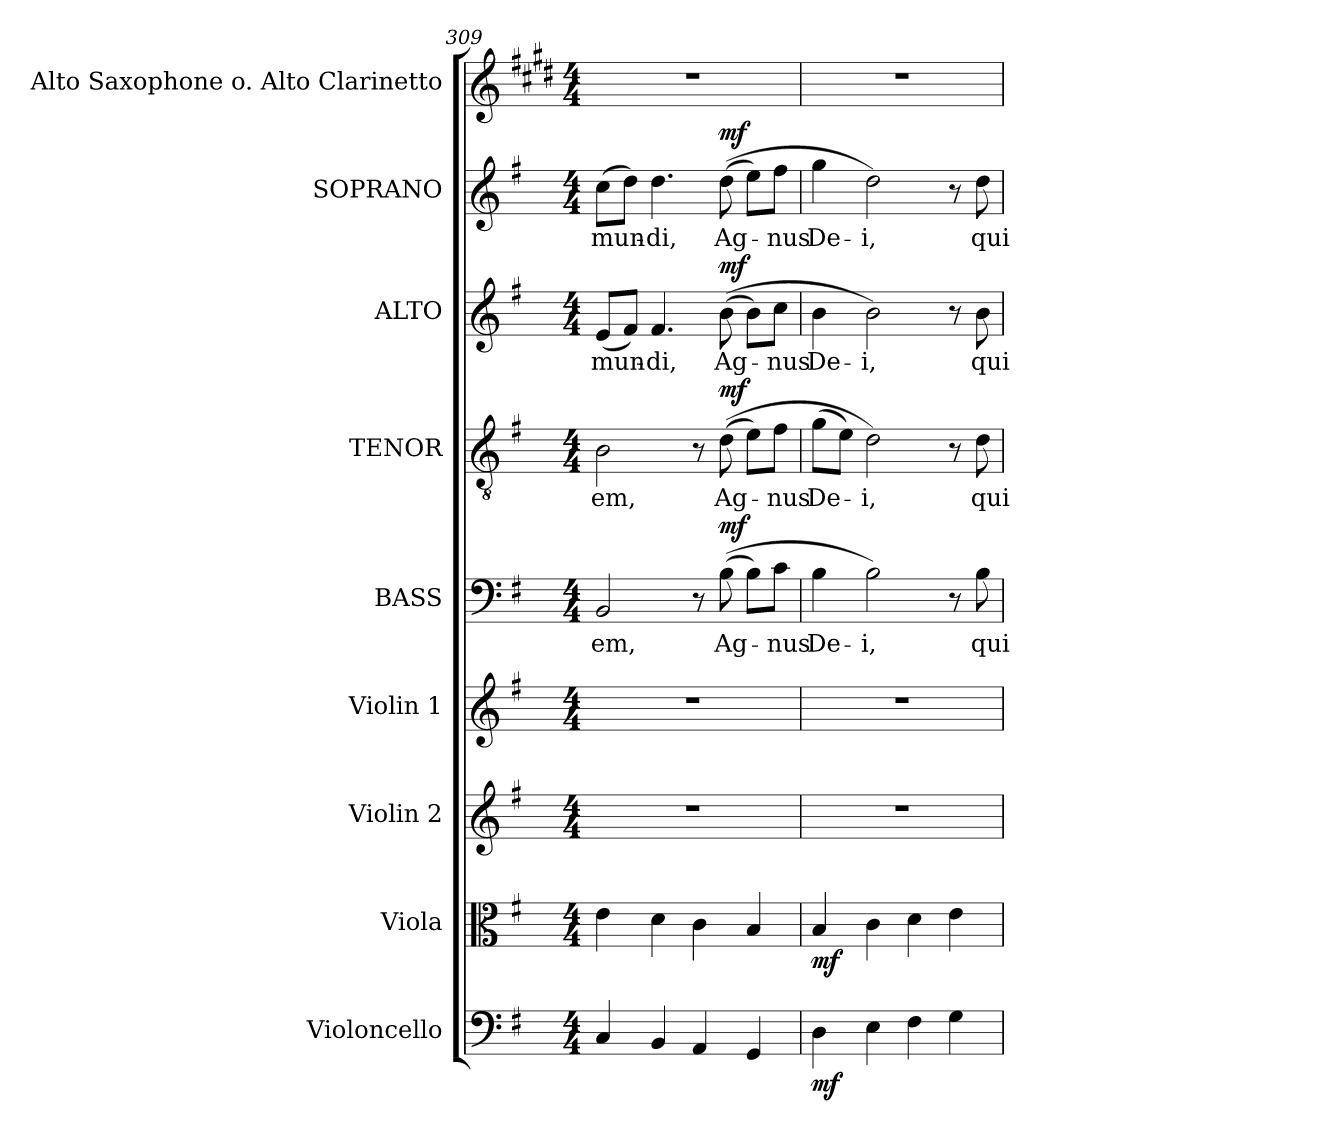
**kern	**dynam	**kern	**dynam	**kern	**kern	**kern	**text	**dynam	**kern	**text	**dynam	**kern	**text	**dynam	**kern	**text	**dynam	**kern
*part9	*part9	*part8	*part8	*part7	*part6	*part5	*part5	*part5	*part4	*part4	*part4	*part3	*part3	*part3	*part2	*part2	*part2	*part1
*staff9	*staff9	*staff8	*staff8	*staff7	*staff6	*staff5	*staff5	*staff5	*staff4	*staff4	*staff4	*staff3	*staff3	*staff3	*staff2	*staff2	*staff2	*staff1
*I"Violoncello	*	*I"Viola	*	*I"Violin 2	*I"Violin 1	*I"BASS	*	*	*I"TENOR	*	*	*I"ALTO	*	*	*I"SOPRANO	*	*	*I"Alto Saxophone o. Alto Clarinetto
*I'Vc.	*	*I'Vla.	*	*I'Vln. 2	*I'Vln. 1	*I'B.	*	*	*I'T.	*	*	*I'A.	*	*	*I'S.	*	*	*I'Alto Sax. o. Alto Clar.
*clefF4	*	*clefC3	*	*clefG2	*clefG2	*clefF4	*	*	*clefGv2	*	*	*clefG2	*	*	*clefG2	*	*	*clefG2
*	*	*	*	*	*	*	*	*	*ITrd7c12	*	*	*	*	*	*	*	*	*ITrd5c9
*k[f#]	*	*k[f#]	*	*k[f#]	*k[f#]	*k[f#]	*	*	*k[f#]	*	*	*k[f#]	*	*	*k[f#]	*	*	*k[f#]
*G:	*	*G:	*	*G:	*G:	*G:	*	*	*G:	*	*	*G:	*	*	*G:	*	*	*G:
*M4/4	*	*M4/4	*	*M4/4	*M4/4	*M4/4	*	*	*M4/4	*	*	*M4/4	*	*	*M4/4	*	*	*M4/4
=309	=309	=309	=309	=309	=309	=309	=309	=309	=309	=309	=309	=309	=309	=309	=309	=309	=309	=309
!	!	!	!	!	!	!	!LO:LY:b:color=#000000	!	!	!	!	!	!	!	!	!	!	!
!	!	!	!	!	!	!	!	!	!	!LO:LY:b:color=#000000	!	!	!	!	!	!	!	!
!	!	!	!	!	!	!	!	!	!	!	!	!	!LO:LY:b:color=#000000	!	!	!	!	!
!	!	!	!	!	!	!	!	!	!	!	!	!	!	!	!	!LO:LY:b:color=#000000	!	!
4Ci/	.	4ei\	.	1r	1r	2BBi/	-em,	.	2BBi\	-em,	.	(8ei/L	mun-	.	(8cci\L	mun-	.	1r
.	.	.	.	.	.	.	.	.	.	.	.	8f#i/J)	.	.	8ddi\J)	.	.	.
!	!	!	!	!	!	!	!	!	!	!	!	!	!LO:LY:b:color=#000000	!	!	!	!	!
!	!	!	!	!	!	!	!	!	!	!	!	!	!	!	!	!LO:LY:b:color=#000000	!	!
4BBi/	.	4di\	.	.	.	.	.	.	.	.	.	4.f#i/	-di,	.	4.ddi\	-di,	.	.
4AAi/	.	4ci\	.	.	.	8r	.	.	8r	.	.	.	.	.	.	.	.	.
!	!	!	!	!	!	!	!LO:LY:b:color=#000000	!	!	!	!	!	!	!	!	!	!	!
!	!	!	!	!	!	!	!	!	!	!LO:LY:b:color=#000000	!	!	!	!	!	!	!	!
!	!	!	!	!	!	!	!	!	!	!	!	!	!LO:LY:b:color=#000000	!	!	!	!	!
!	!	!	!	!	!	!	!	!	!	!	!	!	!	!	!	!LO:LY:b:color=#000000	!	!
.	.	.	.	.	.	((8Bi\	Ag-	mf	((8Di\	Ag-	mf	((8bi\	Ag-	mf	((8ddi\	Ag-	mf	.
4GGi/	.	4Bi/	.	.	.	8Bi\L)	.	.	8Ei\L)	.	.	8bi\L)	.	.	8eei\L)	.	.	.
!	!	!	!	!	!	!	!LO:LY:b:color=#000000	!	!	!	!	!	!	!	!	!	!	!
!	!	!	!	!	!	!	!	!	!	!LO:LY:b:color=#000000	!	!	!	!	!	!	!	!
!	!	!	!	!	!	!	!	!	!	!	!	!	!LO:LY:b:color=#000000	!	!	!	!	!
!	!	!	!	!	!	!	!	!	!	!	!	!	!	!	!	!LO:LY:b:color=#000000	!	!
.	.	.	.	.	.	8ci\J	-nus	.	8F#i\J	-nus	.	8cci\J	-nus	.	8ff#i\J	-nus	.	.
=310	=310	=310	=310	=310	=310	=310	=310	=310	=310	=310	=310	=310	=310	=310	=310	=310	=310	=310
!	!	!	!	!	!	!	!LO:LY:b:color=#000000	!	!	!	!	!	!	!	!	!	!	!
!	!	!	!	!	!	!	!	!	!	!LO:LY:b:color=#000000	!	!	!	!	!	!	!	!
!	!	!	!	!	!	!	!	!	!	!	!	!	!LO:LY:b:color=#000000	!	!	!	!	!
!	!	!	!	!	!	!	!	!	!	!	!	!	!	!	!	!LO:LY:b:color=#000000	!	!
4Di\	mf	4Bi/	mf	1r	1r	4Bi\	De-	.	(8Gi\L	De-	.	4bi\	De-	.	4ggi\	De-	.	1r
.	.	.	.	.	.	.	.	.	8Ei\J)	.	.	.	.	.	.	.	.	.
!	!	!	!	!	!	!	!LO:LY:b:color=#000000	!	!	!	!	!	!	!	!	!	!	!
!	!	!	!	!	!	!	!	!	!	!LO:LY:b:color=#000000	!	!	!	!	!	!	!	!
!	!	!	!	!	!	!	!	!	!	!	!	!	!LO:LY:b:color=#000000	!	!	!	!	!
!	!	!	!	!	!	!	!	!	!	!	!	!	!	!	!	!LO:LY:b:color=#000000	!	!
4Ei\	.	4ci\	.	.	.	2Bi\)	-i,	.	2Di\)	-i,	.	2bi\)	-i,	.	2ddi\)	-i,	.	.
4F#i\	.	4di\	.	.	.	.	.	.	.	.	.	.	.	.	.	.	.	.
4Gi\	.	4ei\	.	.	.	8r	.	.	8r	.	.	8r	.	.	8r	.	.	.
!	!	!	!	!	!	!	!LO:LY:b:color=#000000	!	!	!	!	!	!	!	!	!	!	!
!	!	!	!	!	!	!	!	!	!	!LO:LY:b:color=#000000	!	!	!	!	!	!	!	!
!	!	!	!	!	!	!	!	!	!	!	!	!	!LO:LY:b:color=#000000	!	!	!	!	!
!	!	!	!	!	!	!	!	!	!	!	!	!	!	!	!	!LO:LY:b:color=#000000	!	!
.	.	.	.	.	.	8Bi\	qui	.	8Di\	qui	.	8bi\	qui	.	8ddi\	qui	.	.
=	=	=	=	=	=	=	=	=	=	=	=	=	=	=	=	=	=	=
*-	*-	*-	*-	*-	*-	*-	*-	*-	*-	*-	*-	*-	*-	*-	*-	*-	*-	*-
